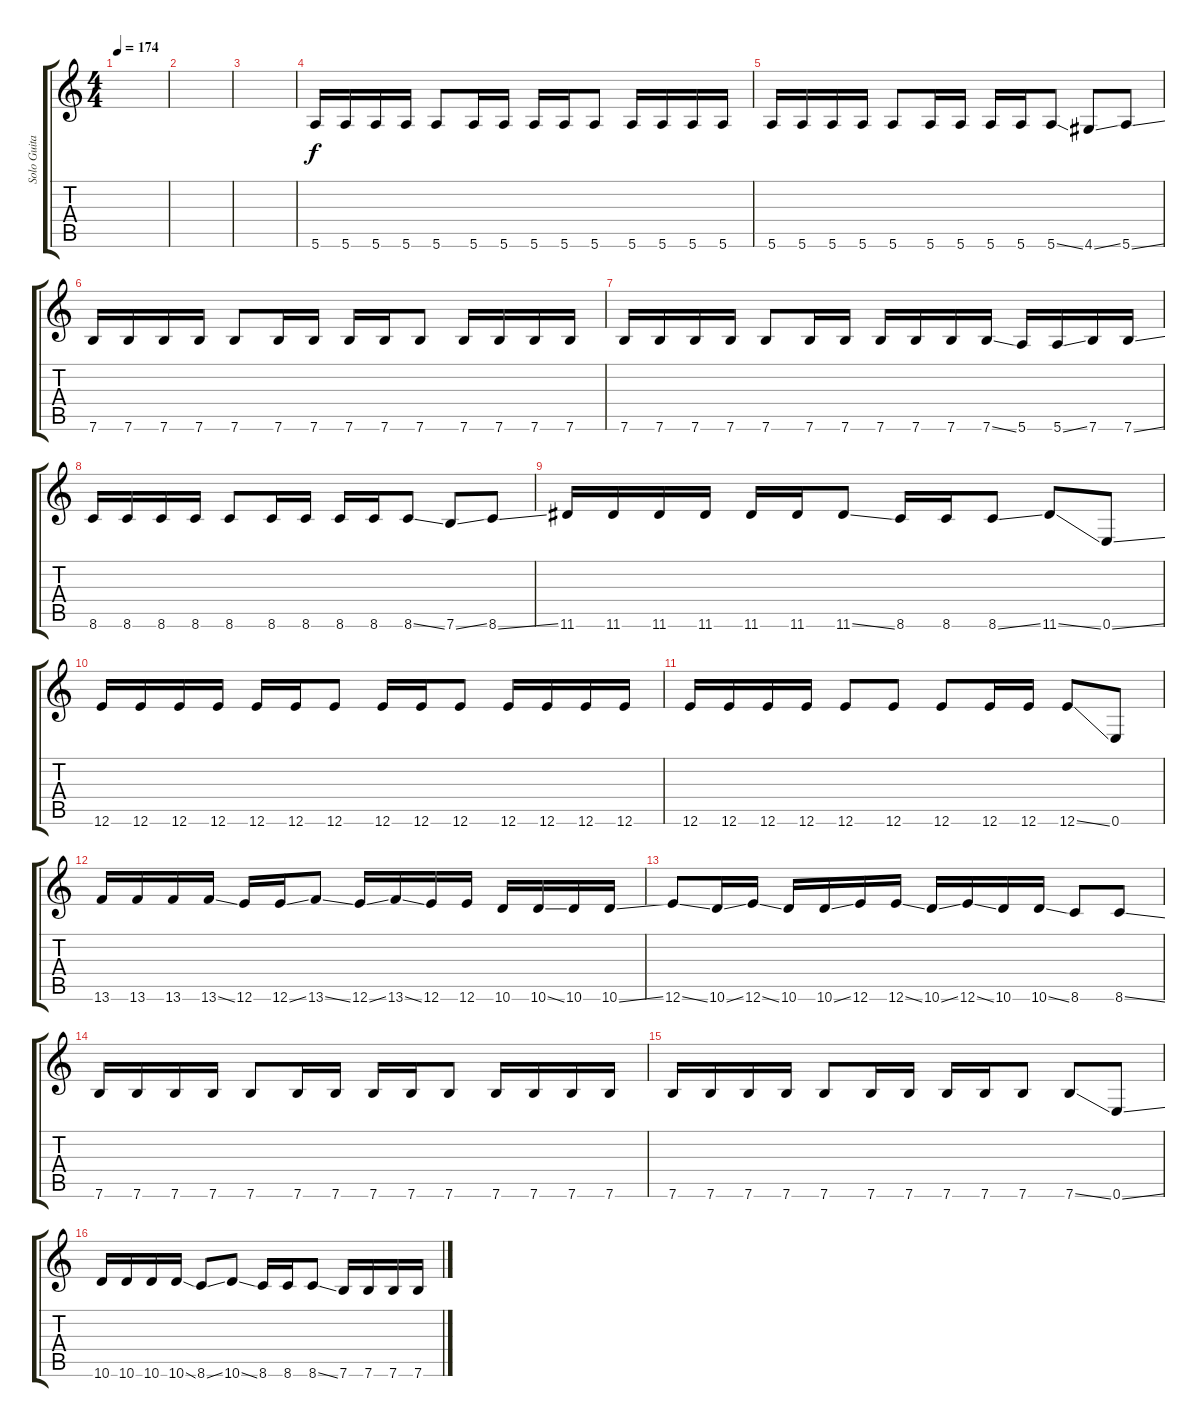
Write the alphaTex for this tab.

\track ("Solo Guitar" "Solo Guita") {instrument acousticguitarsteel}
\staff {score tabs}
\tuning (E4 B3 G3 D3 A2 E2) {hide}
\ts (4 4)
\tempo 174
\clef g2
\ks c
|
|
|
5.6.16 5.6.16 5.6.16 5.6.16 5.6.8 5.6.16 5.6.16 5.6.16 5.6.16 5.6.8 5.6.16 5.6.16 5.6.16 5.6.16 |
5.6.16 5.6.16 5.6.16 5.6.16 5.6.8 5.6.16 5.6.16 5.6.16 5.6.16 5.6{ss}.8 4.6{ss}.8 5.6{ss}.8 |
7.6.16 7.6.16 7.6.16 7.6.16 7.6.8 7.6.16 7.6.16 7.6.16 7.6.16 7.6.8 7.6.16 7.6.16 7.6.16 7.6.16 |
7.6.16 7.6.16 7.6.16 7.6.16 7.6.8 7.6.16 7.6.16 7.6.16 7.6.16 7.6.16 7.6{ss}.16 5.6.16 5.6{ss}.16 7.6.16 7.6{ss}.16 |
8.6.16 8.6.16 8.6.16 8.6.16 8.6.8 8.6.16 8.6.16 8.6.16 8.6.16 8.6{ss}.8 7.6{ss}.8 8.6{ss}.8 |
11.6.16 11.6.16 11.6.16 11.6.16 11.6.16 11.6.16 11.6{ss}.8 8.6.16 8.6.16 8.6{ss}.8 11.6{ss}.8 0.6{ss}.8 |
12.6.16 12.6.16 12.6.16 12.6.16 12.6.16 12.6.16 12.6.8 12.6.16 12.6.16 12.6.8 12.6.16 12.6.16 12.6.16 12.6.16 |
12.6.16 12.6.16 12.6.16 12.6.16 12.6.8 12.6.8 12.6.8 12.6.16 12.6.16 12.6{ss}.8 0.6.8 |
13.6.16 13.6.16 13.6.16 13.6{ss}.16 12.6.16 12.6{ss}.16 13.6{ss}.8 12.6{ss}.16 13.6{ss}.16 12.6.16 12.6.16 10.6.16 10.6{ss}.16 10.6.16 10.6{ss}.16 |
12.6{ss}.8 10.6{ss}.16 12.6{ss}.16 10.6.16 10.6{ss}.16 12.6.16 12.6{ss}.16 10.6{ss}.16 12.6{ss}.16 10.6.16 10.6{ss}.16 8.6.8 8.6{ss}.8 |
7.6.16 7.6.16 7.6.16 7.6.16 7.6.8 7.6.16 7.6.16 7.6.16 7.6.16 7.6.8 7.6.16 7.6.16 7.6.16 7.6.16 |
7.6.16 7.6.16 7.6.16 7.6.16 7.6.8 7.6.16 7.6.16 7.6.16 7.6.16 7.6.8 7.6{ss}.8 0.6{ss}.8 |
10.6.16 10.6.16 10.6.16 10.6{ss}.16 8.6{ss}.8 10.6{ss}.8 8.6.16 8.6.16 8.6{ss}.8 7.6.16 7.6.16 7.6.16 7.6.16
